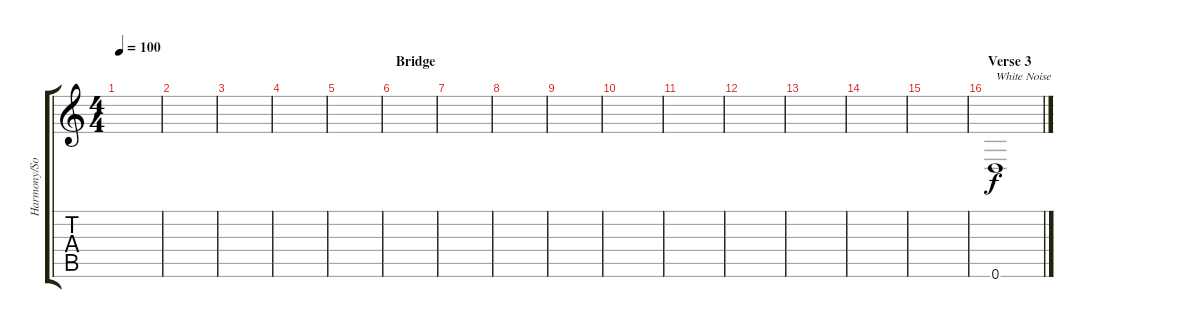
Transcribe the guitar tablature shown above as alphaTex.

\track ("Harmony/Solo 2" "Harmony/So") {instrument distortionguitar}
\staff {score tabs}
\tuning (D4 A3 F3 C3 G2 D2) {hide}
\ts (4 4)
\tempo 100
\clef g2
\ks c
|
|
|
|
|
\section ("" "Bridge")
|
|
|
|
|
|
|
|
|
|
\section ("" "Verse 3")
0.6.1{txt "White Noise" volume 15 balance 8 instrument synthstrings1}
